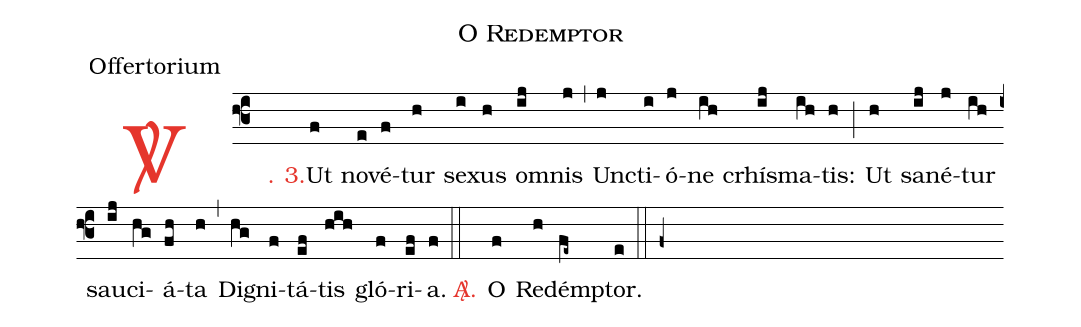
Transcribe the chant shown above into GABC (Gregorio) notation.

name: O Redemptor;
office-part: Offertorium;
%%
(f3)

<c><sp>V/</sp>. 3.</c>() Ut(f) no(e)vé(f)tur(h) se(i)xus(h) o(ij)mnis(j) (,) Unc(j)ti(i)ó(j)ne(ih) crhís(ij)ma(ih)tis:(h) (;) Ut(h) sa(ij)né(j)tur(ih) sau(ij)ci(hg)á(fh)ta(h) (,) Dig(hg)ni(f)tá(ef)tis(hih) gló(f)ri(ef)a.(f)

(::)

<nlba><c><sp>A/</sp>.</c>() O</nlba>(f) Red(h)émp(fe~)tor.(e)

(::)

(f+)
